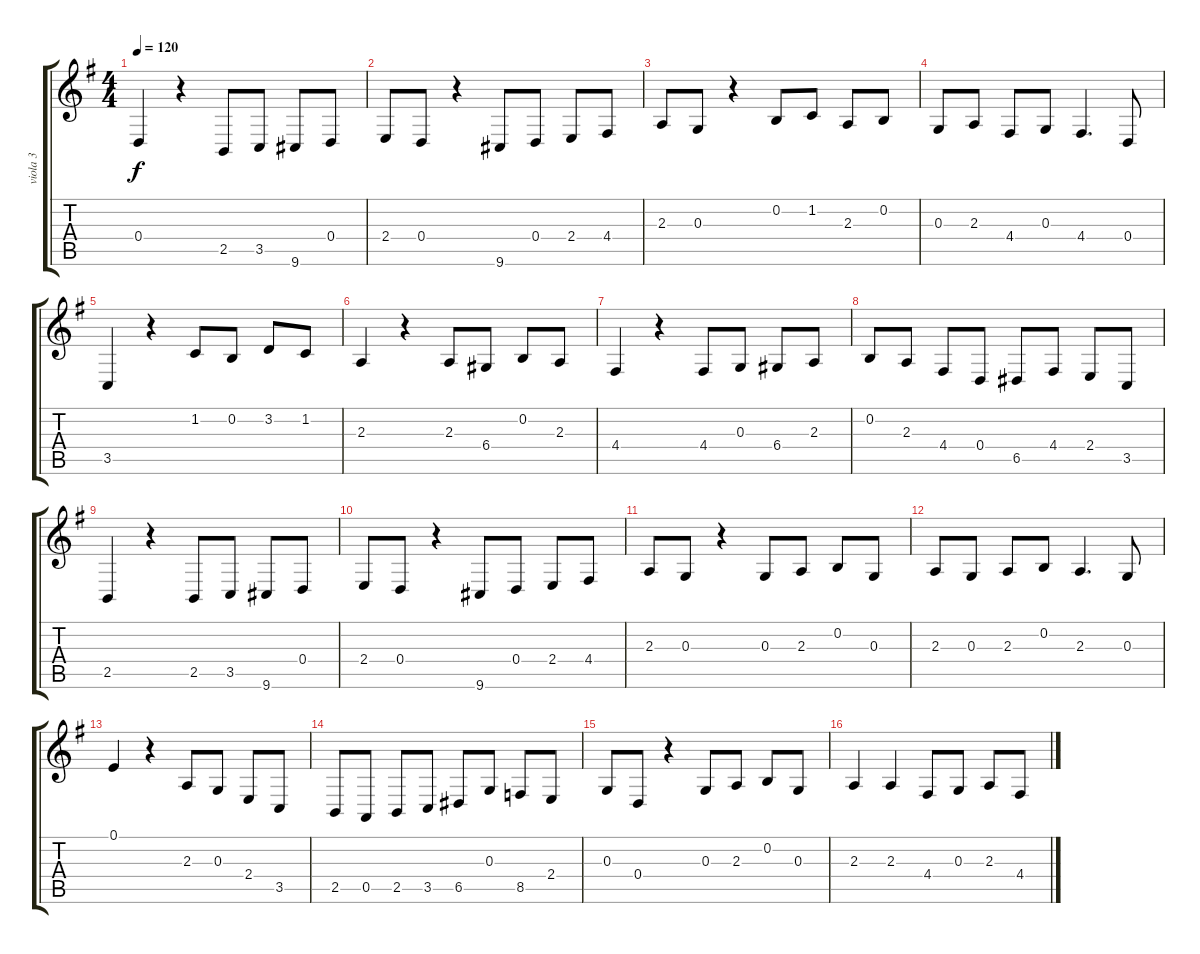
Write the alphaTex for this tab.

\track ("viola 3" "viola 3") {instrument violin}
\staff {score tabs}
\tuning (E4 B3 G3 D3 A2 E2) {hide}
\ts (4 4)
\tempo 120
\clef g2
\ks g
0.4.4{dy f} r.4 2.5.8 3.5.8 9.6.8 0.4.8 |
2.4.8 0.4.8 r.4 9.6.8 0.4.8 2.4.8 4.4.8 |
2.3.8 0.3.8 r.4 0.2.8 1.2.8 2.3.8 0.2.8 |
0.3.8 2.3.8 4.4.8 0.3.8 4.4.4{d} 0.4.8 |
3.5.4 r.4 1.2.8 0.2.8 3.2.8 1.2.8 |
2.3.4 r.4 2.3.8 6.4.8 0.2.8 2.3.8 |
4.4.4 r.4 4.4.8 0.3.8 6.4.8 2.3.8 |
0.2.8 2.3.8 4.4.8 0.4.8 6.5.8 4.4.8 2.4.8 3.5.8 |
2.5.4 r.4 2.5.8 3.5.8 9.6.8 0.4.8 |
2.4.8 0.4.8 r.4 9.6.8 0.4.8 2.4.8 4.4.8 |
2.3.8 0.3.8 r.4 0.3.8 2.3.8 0.2.8 0.3.8 |
2.3.8 0.3.8 2.3.8 0.2.8 2.3.4{d} 0.3.8 |
0.1.4 r.4 2.3.8 0.3.8 2.4.8 3.5.8 |
2.5.8 0.5.8 2.5.8 3.5.8 6.5.8 0.3.8 8.5.8 2.4.8 |
0.3.8 0.4.8 r.4 0.3.8 2.3.8 0.2.8 0.3.8 |
2.3.4 2.3.4 4.4.8 0.3.8 2.3.8 4.4.8
